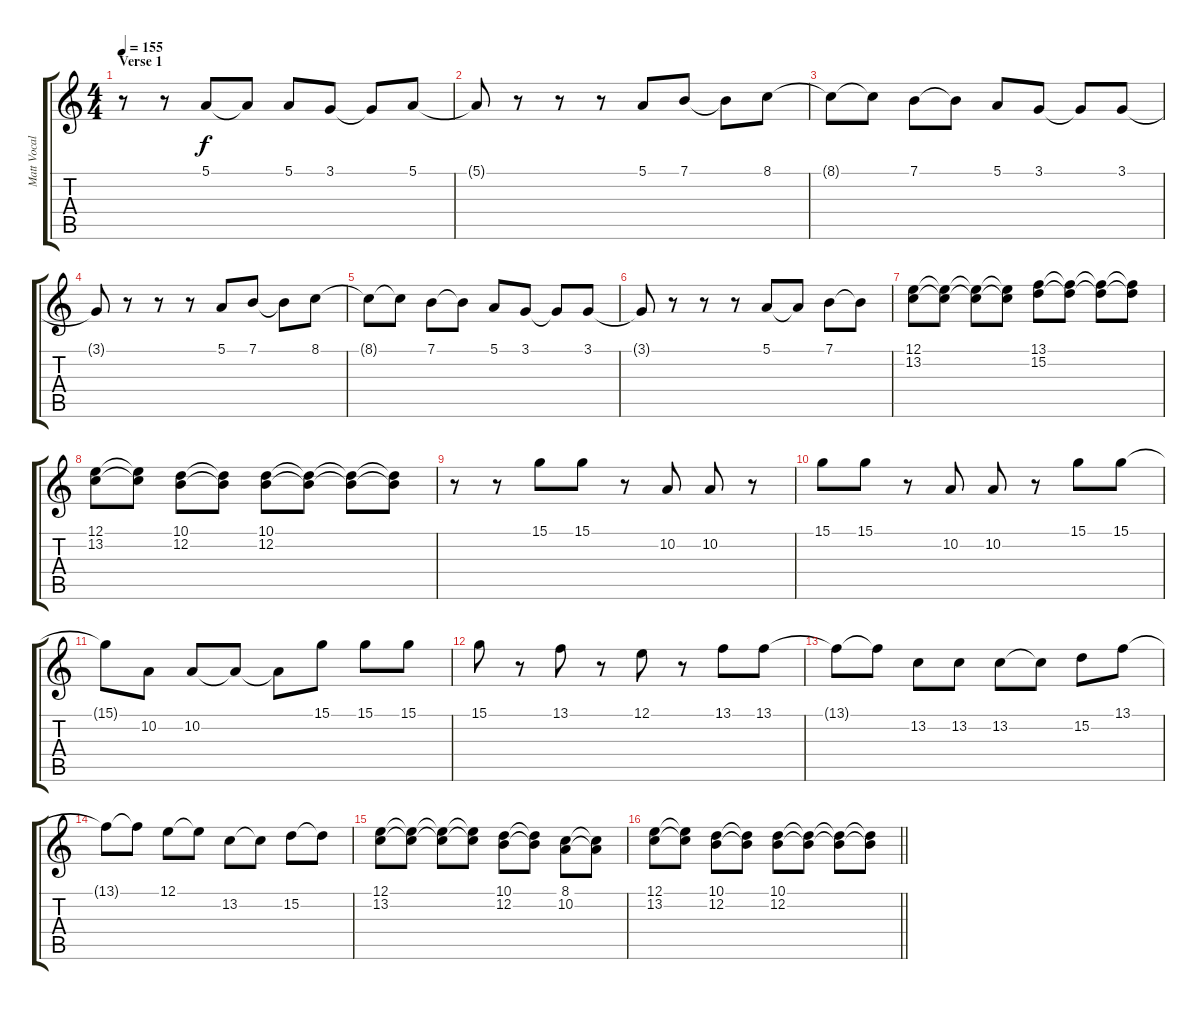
\track ("Matt Vocals" "Matt Vocal") {instrument lead2sawtooth}
\staff {score tabs}
\tuning (E4 B3 G3 D3 A2 D2) {hide}
\ts (4 4)
\section ("" "Verse 1")
\tempo 155
\clef g2
\ks c
r.8{dy f} r.8 5.1.8 5.1{t}.8 5.1.8 3.1.8 3.1{t}.8 5.1.8 |
5.1{t}.8 r.8 r.8 r.8 5.1.8 7.1.8 7.1{t}.8 8.1.8 |
8.1{t}.8 8.1{t}.8 7.1.8 7.1{t}.8 5.1.8 3.1.8 3.1{t}.8 3.1.8 |
3.1{t}.8 r.8 r.8 r.8 5.1.8 7.1.8 7.1{t}.8 8.1.8 |
8.1{t}.8 8.1{t}.8 7.1.8 7.1{t}.8 5.1.8 3.1.8 3.1{t}.8 3.1.8 |
3.1{t}.8 r.8 r.8 r.8 5.1.8 5.1{t}.8 7.1.8 7.1{t}.8 |
(12.1 13.2).8 (12.1{t} 13.2{t}).8 (12.1{t} 13.2{t}).8 (12.1{t} 13.2{t}).8 (13.1 15.2).8 (13.1{t} 15.2{t}).8 (13.1{t} 15.2{t}).8 (13.1{t} 15.2{t}).8 |
(12.1 13.2).8 (12.1{t} 13.2{t}).8 (10.1 12.2).8 (10.1{t} 12.2{t}).8 (10.1 12.2).8 (10.1{t} 12.2{t}).8 (10.1{t} 12.2{t}).8 (10.1{t} 12.2{t}).8 |
r.8 r.8 15.1.8 15.1.8 r.8 10.2.8 10.2.8 r.8 |
15.1.8 15.1.8 r.8 10.2.8 10.2.8 r.8 15.1.8 15.1.8 |
15.1{t}.8 10.2.8 10.2.8 10.2{t}.8 10.2{t}.8 15.1.8 15.1.8 15.1.8 |
15.1.8 r.8 13.1.8 r.8 12.1.8 r.8 13.1.8 13.1.8 |
13.1{t}.8 13.1{t}.8 13.2.8 13.2.8 13.2.8 13.2{t}.8 15.2.8 13.1.8 |
13.1{t}.8 13.1{t}.8 12.1.8 12.1{t}.8 13.2.8 13.2{t}.8 15.2.8 15.2{t}.8 |
(12.1 13.2).8 (12.1{t} 13.2{t}).8 (12.1{t} 13.2{t}).8 (12.1{t} 13.2{t}).8 (10.1 12.2).8 (10.1{t} 12.2{t}).8 (8.1 10.2).8 (8.1{t} 10.2{t}).8 |
\barLineRight lightlight
(12.1 13.2).8 (12.1{t} 13.2{t}).8 (10.1 12.2).8 (10.1{t} 12.2{t}).8 (10.1 12.2).8 (10.1{t} 12.2{t}).8 (10.1{t} 12.2{t}).8 (10.1{t} 12.2{t}).8
